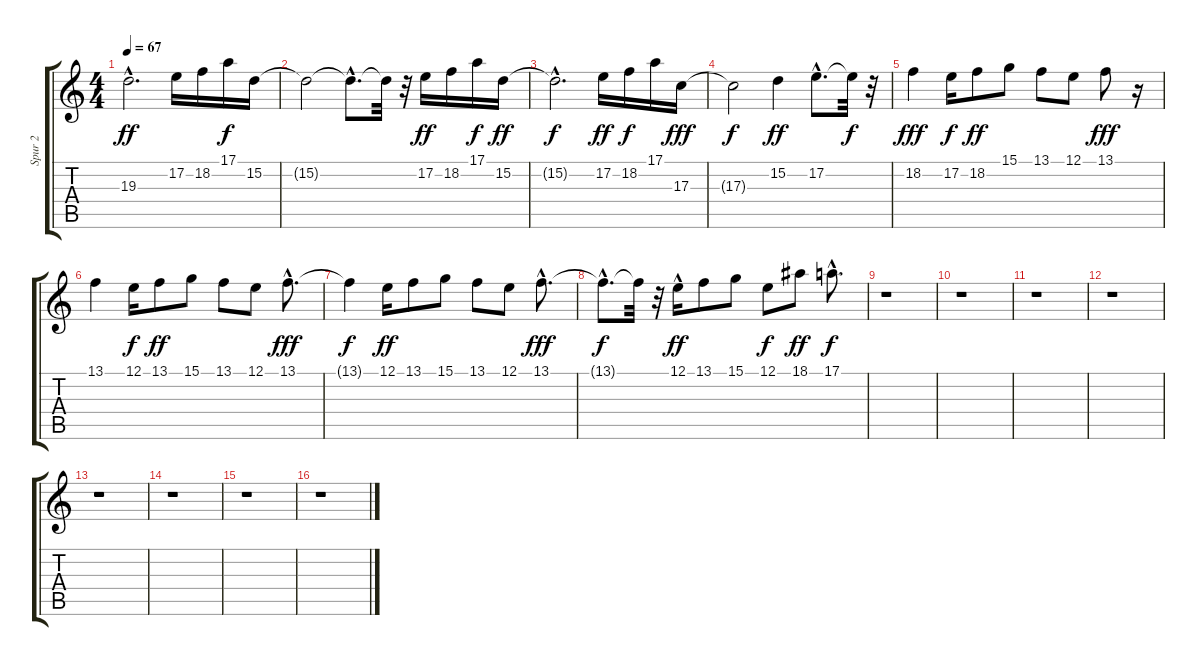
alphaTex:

\track ("Spur 2" "Spur 2") {instrument percussiveorgan}
\staff {score tabs}
\tuning (E4 B3 G3 D3 A2 E2) {hide}
\ts (4 4)
\tempo 67
\clef g2
\ks c
19.3{hac}.2{d dy ff} 17.2.16 18.2.16 17.1.16{dy f} 15.2.16 |
15.2{t}.2 15.2{hac t}.8{d} 15.2{t}.32 r.32 17.2.16{dy ff} 18.2.16 17.1.16{dy f} 15.2.16{dy ff} |
15.2{hac t}.2{d dy f} 17.2.16{dy ff} 18.2.16{dy f} 17.1.16 17.3.16{dy fff} |
17.3{t}.2{dy f} 15.2.4{dy ff} 17.2{hac}.8{d} 17.2{t}.32{dy f} r.32 |
18.2.4{dy fff} 17.2.16{dy f} 18.2.8{dy ff} 15.1.8 13.1.8 12.1.8 13.1.8{dy fff} r.16 |
13.1.4 12.1.16{dy f} 13.1.8{dy ff} 15.1.8 13.1.8 12.1.8 13.1{hac}.8{d dy fff} |
13.1{t}.4{dy f} 12.1.16{dy ff} 13.1.8 15.1.8 13.1.8 12.1.8 13.1{hac}.8{d dy fff} |
13.1{hac t}.8{d dy f} 13.1{t}.32 r.32 12.1{hac}.16{dy ff} 13.1.8 15.1.8 12.1.8{dy f} 18.1.8{dy ff} 17.1{hac}.8{d dy f} |
r.1 |
r.1 |
r.1 |
r.1 |
r.1 |
r.1 |
r.1 |
r.1
